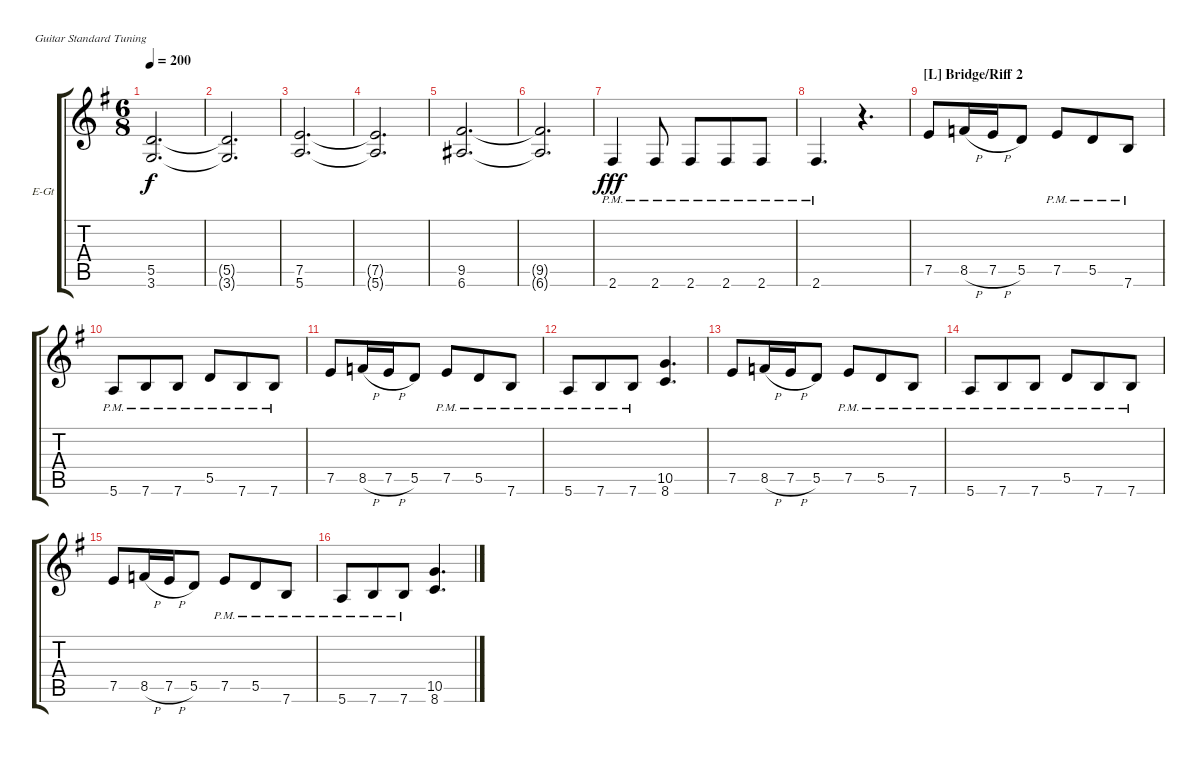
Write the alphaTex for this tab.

\bracketExtendMode groupsimilarinstruments
\firstSystemTrackNameOrientation horizontal
\otherSystemsTrackNameOrientation horizontal
\track ("Electric Guitar 1" "E-Gt") {instrument distortionguitar}
\staff {score tabs}
\tuning (E4 B3 G3 D3 A2 E2)
\ts (6 8)
\tempo 200
\clef g2
\ks eminor
(3.6 5.5).2{d dy f} |
(3.6{t} 5.5{t}).2{d} |
(5.6 7.5).2{d} |
(5.6{t} 7.5{t}).2{d} |
(6.6 9.5).2{d} |
(6.6{t} 9.5{t}).2{d} |
2.6{pm}.4{dy fff} 2.6{pm}.8 2.6{pm}.8 2.6{pm}.8 2.6{pm}.8 |
2.6{pm}.4{d} r.4{d} |
\section ("L" "Bridge/Riff 2")
7.5.8 8.5{h}.16 7.5{h}.16 5.5.8 7.5{pm}.8 5.5{pm}.8 7.6{pm}.8 |
5.6{pm}.8 7.6{pm}.8 7.6{pm}.8 5.5{pm}.8 7.6{pm}.8 7.6{pm}.8 |
7.5.8 8.5{h}.16 7.5{h}.16 5.5.8 7.5{pm}.8 5.5{pm}.8 7.6{pm}.8 |
5.6{pm}.8 7.6{pm}.8 7.6{pm}.8 (8.6 10.5).4{d} |
7.5.8 8.5{h}.16 7.5{h}.16 5.5.8 7.5{pm}.8 5.5{pm}.8 7.6{pm}.8 |
5.6{pm}.8 7.6{pm}.8 7.6{pm}.8 5.5{pm}.8 7.6{pm}.8 7.6{pm}.8 |
7.5.8 8.5{h}.16 7.5{h}.16 5.5.8 7.5{pm}.8 5.5{pm}.8 7.6{pm}.8 |
5.6{pm}.8 7.6{pm}.8 7.6{pm}.8 (8.6 10.5).4{d}
